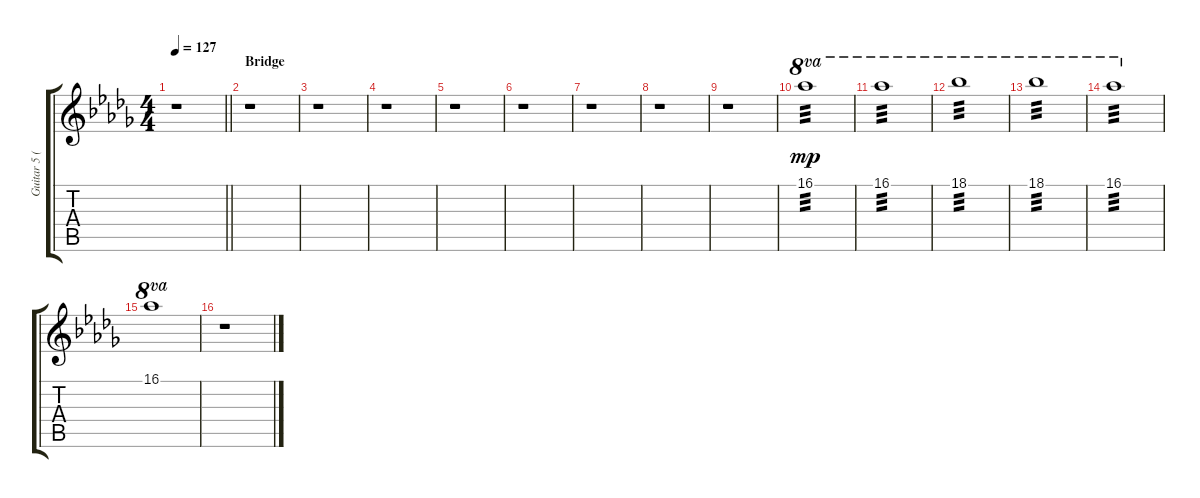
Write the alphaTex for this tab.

\track ("Guitar 5 (clean)" "Guitar 5 (") {instrument electricguitarclean}
\staff {score tabs}
\tuning (E4 B3 G3 D3 A2 E2) {hide}
\ts (4 4)
\tempo 127
\clef g2
\barLineRight lightlight
\ks bbminor
r.1{dy mp} |
\section ("" "Bridge")
r.1 |
r.1 |
r.1 |
r.1 |
r.1 |
r.1 |
r.1 |
r.1 |
16.1.1{ot 8va tp 3} |
16.1.1{ot 8va tp 3} |
18.1.1{ot 8va tp 3} |
18.1.1{ot 8va tp 3} |
16.1.1{ot 8va tp 3} |
16.1.1{ot 8va} |
r.1
